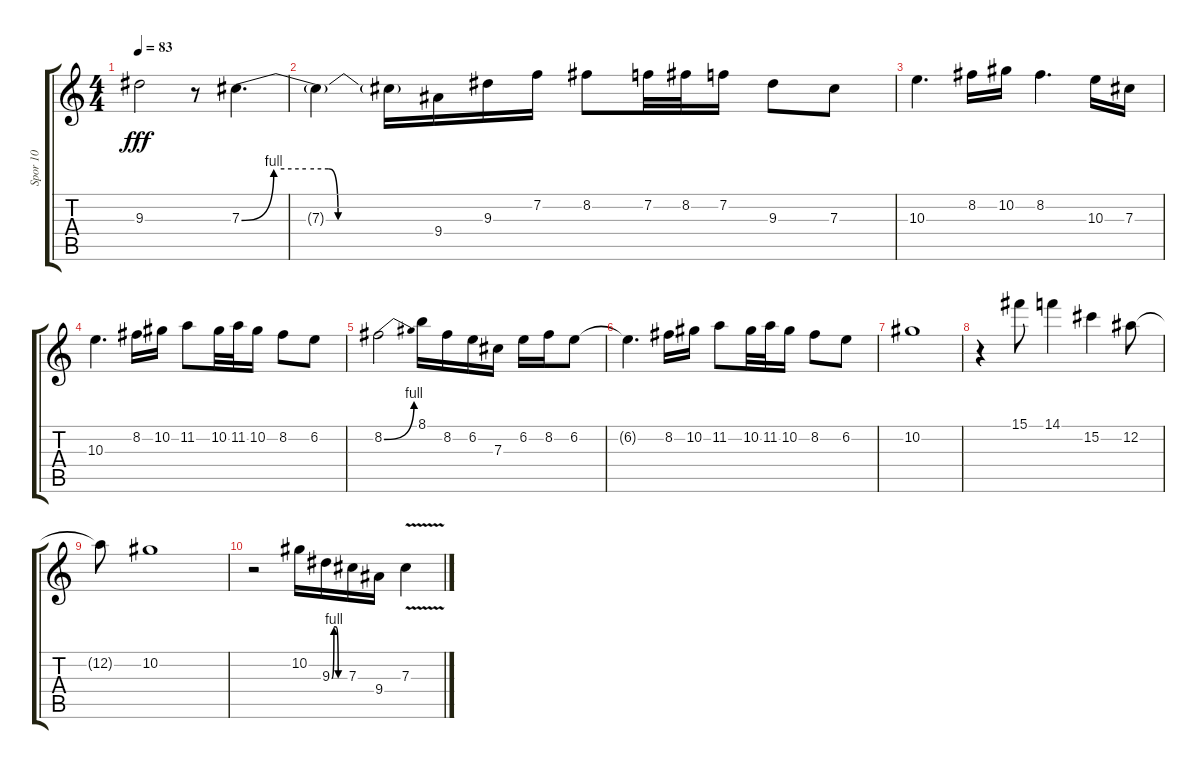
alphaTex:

\track ("Spor 10" "Spor 10") {instrument distortionguitar}
\staff {score tabs}
\tuning (Eb4 Bb3 Gb3 Db3 Ab2 Db2) {hide}
\ts (4 4)
\tempo 83
\clef g2
\ks c
9.3.2{dy fff} r.8 7.3{be (custom 0 0 10 4 20 4 27 4 30 0 60 0)}.4{d} |
7.3{t}.4 7.3{t}.16 9.4.16 9.3.16 7.2.16 8.2.8 7.2.32 8.2.32 7.2.16 9.3.8 7.3.8 |
10.3.4{d} 8.2.16 10.2.16 8.2.4{d} 10.3.16 7.3.16 |
10.3.4{d} 8.2.16 10.2.16 11.2.8 10.2.32 11.2.32 10.2.16 8.2.8 6.2.8 |
8.2{be (bend 0 0 60 4)}.2 8.1.16 8.2.16 6.2.16 7.3.16 6.2.16 8.2.16 6.2.8 |
6.2{t}.4{d} 8.2.16 10.2.16 11.2.8 10.2.32 11.2.32 10.2.16 8.2.8 6.2.8 |
10.2.1 |
r.4 15.1.8 14.1.4 15.2.4 12.2.8 |
12.2{t}.8 10.2.1 |
r.2 10.2.16 9.3{be (custom 0 0 10 4 20 4 30 0 60 0)}.16 7.3.16 9.4.16 7.3{v}.4
